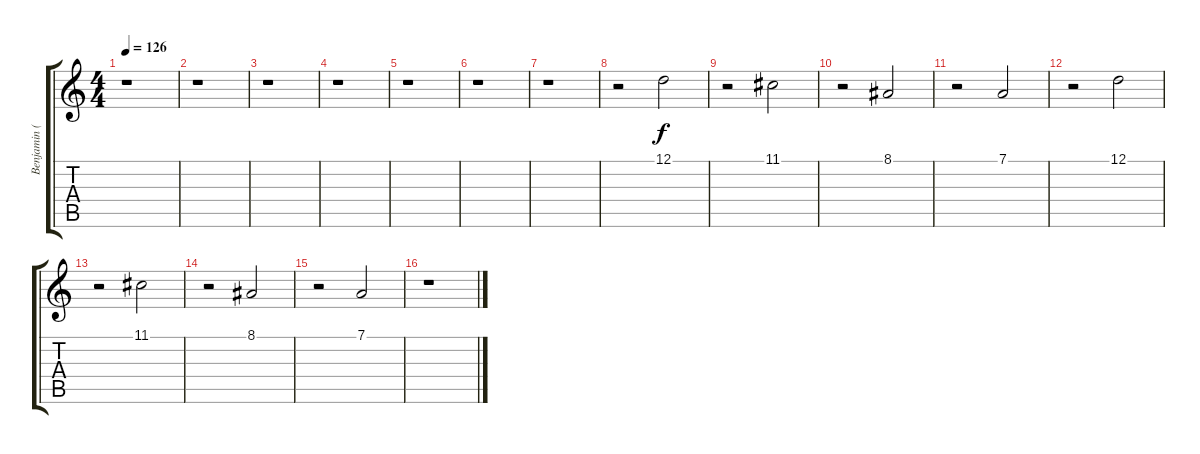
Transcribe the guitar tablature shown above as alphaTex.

\track ("Benjamin (KeybPerc)" "Benjamin (") {instrument tubularbells}
\staff {score tabs}
\tuning (D4 A3 F3 C3 G2 D2) {hide}
\ts (4 4)
\tempo 126
\clef g2
\ks c
r.1{dy f} |
r.1 |
r.1 |
r.1 |
r.1 |
r.1 |
r.1 |
r.2{volume 16 balance 0 instrument tubularbells} 12.1.2 |
r.2 11.1.2 |
r.2 8.1.2 |
r.2 7.1.2 |
r.2 12.1.2 |
r.2 11.1.2 |
r.2 8.1.2 |
r.2 7.1.2 |
r.1
